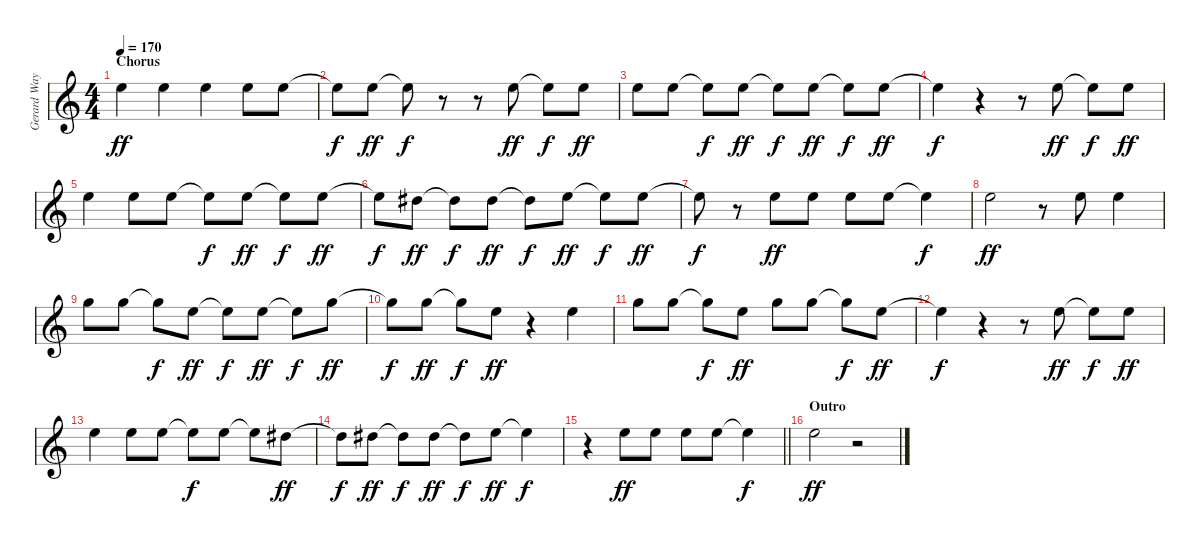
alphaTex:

\track ("Gerard Way - Vocals" "Gerard Way") {instrument distortionguitar}
\staff {score}
\tuning (E4 B3 G3 D3 A2 E2) {hide}
\ts (4 4)
\section ("" "Chorus")
\tempo 170
\clef g2
\ks c
5.2.4{dy ff} 5.2.4 5.2.4 5.2.8 5.2.8 |
5.2{t}.8{dy f} 5.2.8{dy ff} 5.2{t}.8{dy f} r.8 r.8 5.2.8{dy ff} 5.2{t}.8{dy f} 5.2.8{dy ff} |
5.2.8 5.2.8 5.2{t}.8{dy f} 5.2.8{dy ff} 5.2{t}.8{dy f} 5.2.8{dy ff} 5.2{t}.8{dy f} 5.2.8{dy ff} |
5.2{t}.4{dy f} r.4 r.8 5.2.8{dy ff} 5.2{t}.8{dy f} 5.2.8{dy ff} |
5.2.4 5.2.8 5.2.8 5.2{t}.8{dy f} 5.2.8{dy ff} 5.2{t}.8{dy f} 5.2.8{dy ff} |
5.2{t}.8{dy f} 4.2.8{dy ff} 4.2{t}.8{dy f} 4.2.8{dy ff} 4.2{t}.8{dy f} 5.2.8{dy ff} 5.2{t}.8{dy f} 5.2.8{dy ff} |
5.2{t}.8{dy f} r.8 5.2.8{dy ff} 5.2.8 5.2.8 5.2.8 5.2{t}.4{dy f} |
5.2.2{dy ff} r.8 5.2.8 5.2.4 |
8.2.8 8.2.8 8.2{t}.8{dy f} 5.2.8{dy ff} 5.2{t}.8{dy f} 5.2.8{dy ff} 5.2{t}.8{dy f} 8.2.8{dy ff} |
8.2{t}.8{dy f} 8.2.8{dy ff} 8.2{t}.8{dy f} 5.2.8{dy ff} r.4 5.2.4 |
8.2.8 8.2.8 8.2{t}.8{dy f} 5.2.8{dy ff} 8.2.8 8.2.8 8.2{t}.8{dy f} 5.2.8{dy ff} |
5.2{t}.4{dy f} r.4 r.8 5.2.8{dy ff} 5.2{t}.8{dy f} 5.2.8{dy ff} |
5.2.4 5.2.8 5.2.8 5.2{t}.8{dy f} 5.2.8 5.2{t}.8 4.2.8{dy ff} |
4.2{t}.8{dy f} 4.2.8{dy ff} 4.2{t}.8{dy f} 4.2.8{dy ff} 4.2{t}.8{dy f} 5.2.8{dy ff} 5.2{t}.4{dy f} |
\barLineRight lightlight
r.4 5.2.8{dy ff} 5.2.8 5.2.8 5.2.8 5.2{t}.4{dy f} |
\section ("" "Outro")
5.2.2{dy ff} r.2
